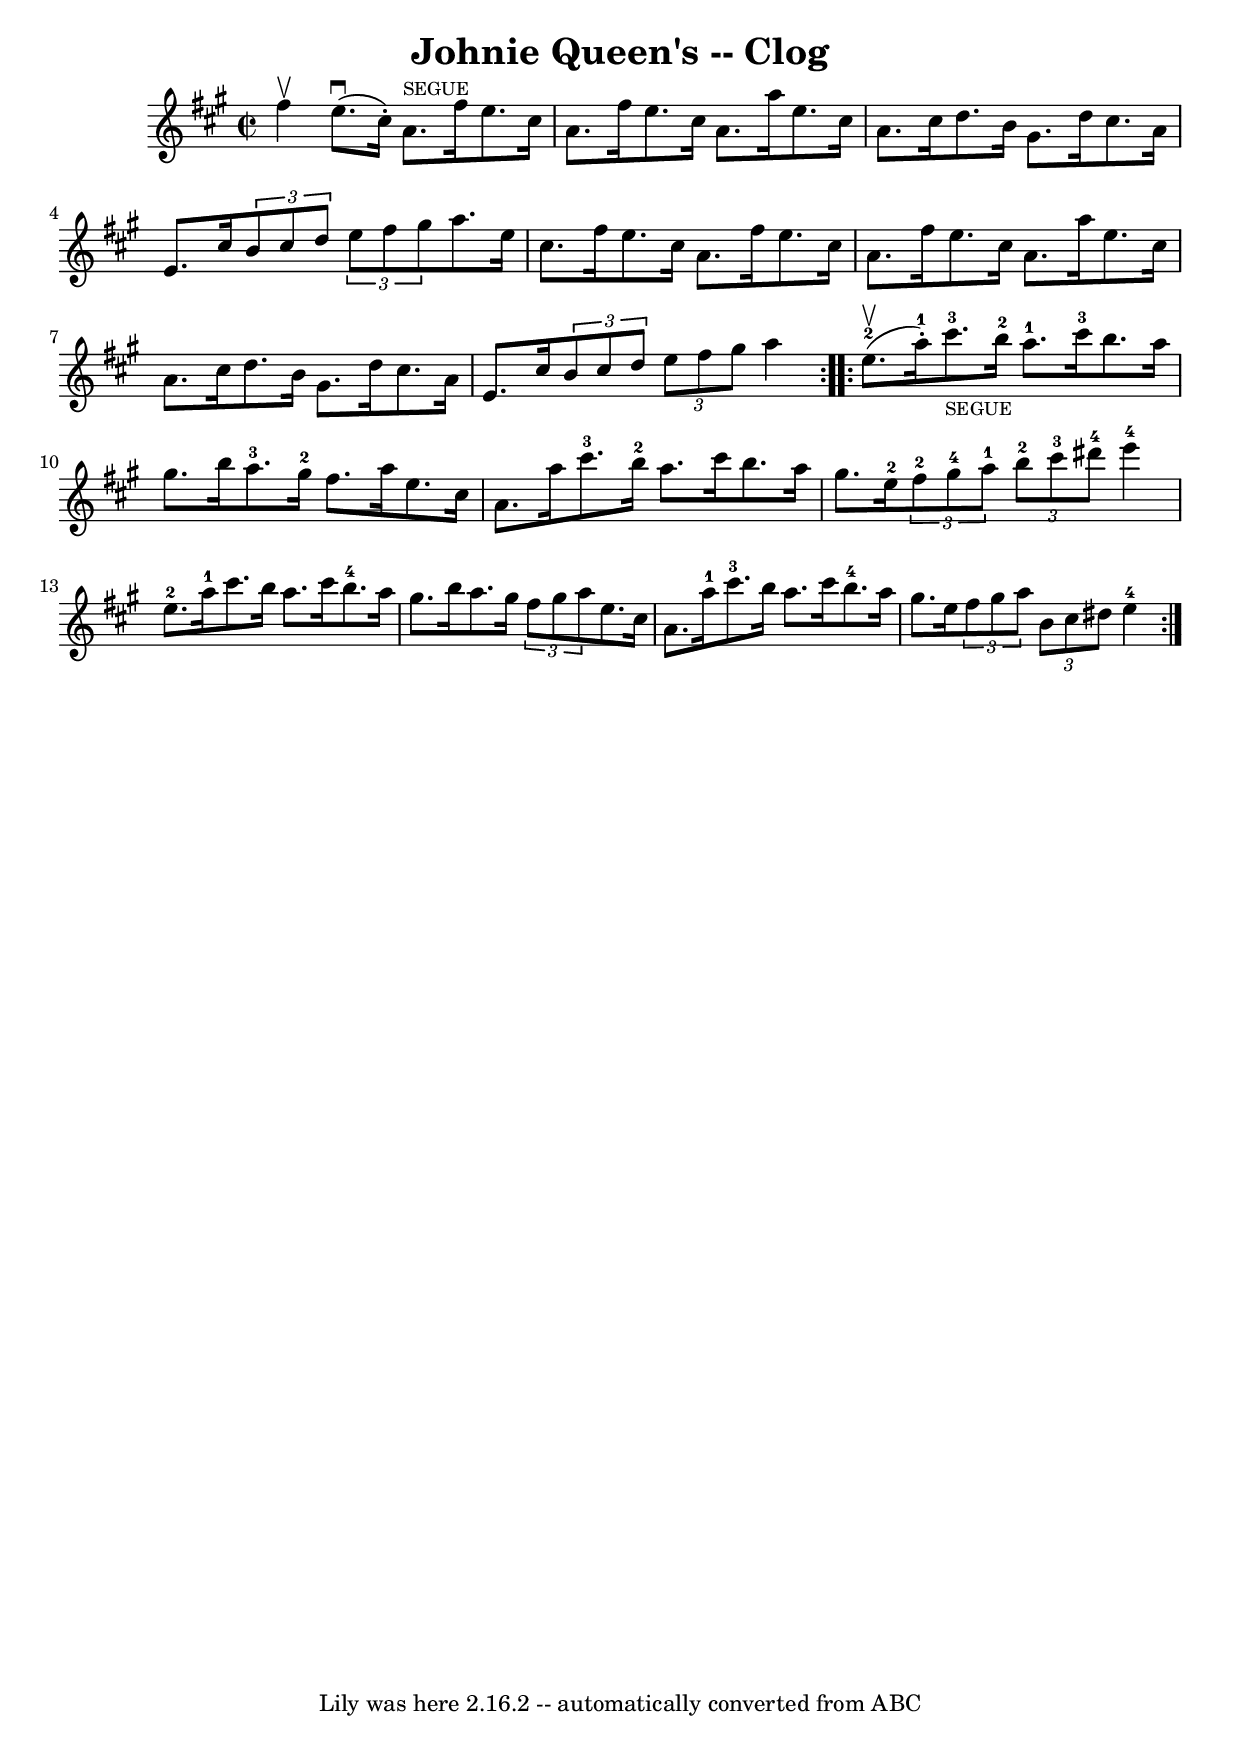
\version "2.16.2"
\include "Mammoth.ily"
\header {
  %% book = "Ryan's Mammoth Collection"
 crossRefNumber = "1"
 footnotes = "\\\\=20"
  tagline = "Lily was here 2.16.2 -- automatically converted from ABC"
  title = "Johnie Queen's -- Clog"

}
voicedefault =  {



  \repeat volta 2 {

    \override Staff.TimeSignature #'style = #'C
    \time 2/2 
    \key a \major fis''4^\upbow  |
 e''8.^\downbow( cis''16-.) a'8.^\segue fis''16 e''8. cis''16 a'8. fis''16    |
 e''8. cis''16 a'8. a''16 e''8. cis''16 a'8. cis''16     |
 d''8. b'16 gis'8. d''16 cis''8. a'16 e'8. cis''16     |
    \times 2/3 { b'8 cis''8 d''8  
	       }   
    \times 2/3 { e''8 fis''8 gis''8  
	       } a''8. e''16 cis''8. fis''16     |
 e''8. cis''16 a'8. fis''16 e''8. cis''16 a'8. fis''16     |
 e''8. cis''16 a'8. a''16 e''8. cis''16 a'8. cis''16     |
 d''8. b'16 gis'8. d''16 cis''8. a'16 e'8. cis''16     |
    \times 2/3 { b'8    
		 cis''8 d''8  
	       }   \times 2/3 { e''8 fis''8 gis''8  
			      } a''4  
  }     

  \repeat volta 2 { e''8.-2^\upbow(a''16-1-.)    |
    
 cis'''8.-3_\segue b''16-2 a''8.-1 cis'''16-3 b''8. a''16 gis''8. b''16     |
 a''8.-3 gis''16-2 fis''8. a''16 e''8. cis''16 a'8. a''16     |
 cis'''8.-3 b''16-2 a''8. cis'''16 b''8. a''16 gis''8. e''16-2     |
    \times 2/3 { fis''8-2 gis''8-4 a''8-1 
	       }   
    \times 2/3 { b''8-2 cis'''8-3 dis'''8-4 
	       } e'''4-4 e''8.-2 a''16-1    |
 cis'''8. b''16 a''8. cis'''16 b''8.-4 a''16 gis''8. b''16     |
 a''8. gis''16    
    \times 2/3 { fis''8 gis''8 a''8   	       } e''8. cis''16 a'8. a''16-1    |
 cis'''8.-3 b''16 a''8. cis'''16 b''8.-4 a''16 gis''8. e''16    |
    \times 2/3 { fis''8 gis''8  
		 a''8  
	       }   \times 2/3 { b'8 cis''8 dis''8  
			      } e''4-4     
  }   

}

\score{
  <<

    \context Staff="default"
    {
      \voicedefault 
      
    }

  >>
  \layout {
    
  }
  \midi {
  }

}
